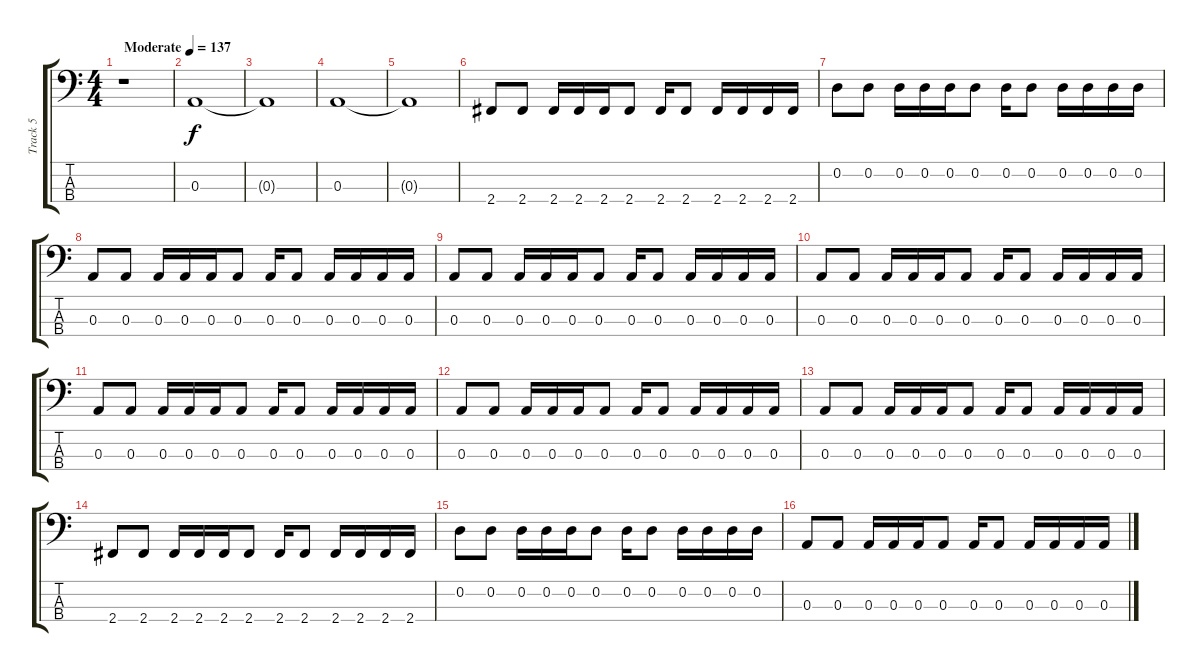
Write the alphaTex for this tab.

\track ("Track 5" "Track 5") {instrument electricbasspick}
\staff {score tabs}
\tuning (G2 D2 A1 E1) {hide}
\ts (4 4)
\tempo (137 "Moderate")
\clef f4
\ks c
r.1{dy f instrument electricbasspick} |
0.3.1 |
0.3{t}.1 |
0.3.1 |
0.3{t}.1 |
2.4.8 2.4.8 2.4.16 2.4.16 2.4.16 2.4.8 2.4.16 2.4.8 2.4.16 2.4.16 2.4.16 2.4.16 |
0.2.8 0.2.8 0.2.16 0.2.16 0.2.16 0.2.8 0.2.16 0.2.8 0.2.16 0.2.16 0.2.16 0.2.16 |
0.3.8 0.3.8 0.3.16 0.3.16 0.3.16 0.3.8 0.3.16 0.3.8 0.3.16 0.3.16 0.3.16 0.3.16 |
0.3.8 0.3.8 0.3.16 0.3.16 0.3.16 0.3.8 0.3.16 0.3.8 0.3.16 0.3.16 0.3.16 0.3.16 |
0.3.8 0.3.8 0.3.16 0.3.16 0.3.16 0.3.8 0.3.16 0.3.8 0.3.16 0.3.16 0.3.16 0.3.16 |
0.3.8 0.3.8 0.3.16 0.3.16 0.3.16 0.3.8 0.3.16 0.3.8 0.3.16 0.3.16 0.3.16 0.3.16 |
0.3.8 0.3.8 0.3.16 0.3.16 0.3.16 0.3.8 0.3.16 0.3.8 0.3.16 0.3.16 0.3.16 0.3.16 |
0.3.8 0.3.8 0.3.16 0.3.16 0.3.16 0.3.8 0.3.16 0.3.8 0.3.16 0.3.16 0.3.16 0.3.16 |
2.4.8 2.4.8 2.4.16 2.4.16 2.4.16 2.4.8 2.4.16 2.4.8 2.4.16 2.4.16 2.4.16 2.4.16 |
0.2.8 0.2.8 0.2.16 0.2.16 0.2.16 0.2.8 0.2.16 0.2.8 0.2.16 0.2.16 0.2.16 0.2.16 |
0.3.8 0.3.8 0.3.16 0.3.16 0.3.16 0.3.8 0.3.16 0.3.8 0.3.16 0.3.16 0.3.16 0.3.16
